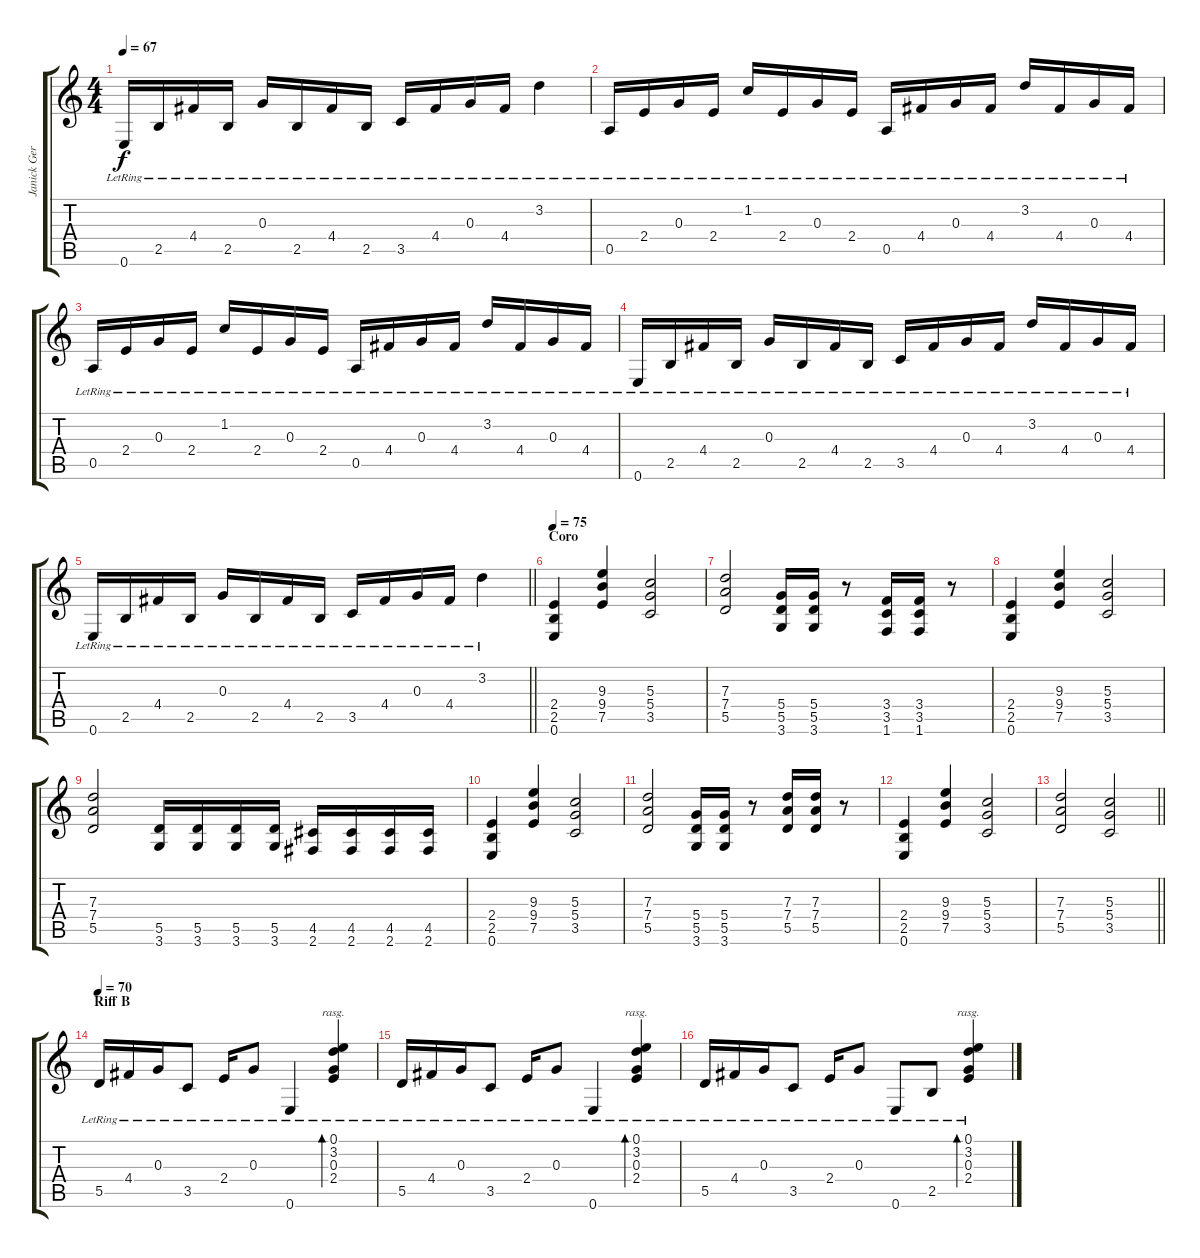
\track ("Janick Gers" "Janick Ger") {instrument distortionguitar}
\staff {score tabs}
\tuning (E4 B3 G3 D3 A2 E2) {hide}
\ts (4 4)
\tempo 67
\clef g2
\ks c
0.6{lr}.16{dy f} 2.5{lr}.16 4.4{lr}.16 2.5{lr}.16 0.3{lr}.16 2.5{lr}.16 4.4{lr}.16 2.5{lr}.16 3.5{lr}.16 4.4{lr}.16 0.3{lr}.16 4.4{lr}.16 3.2{lr}.4 |
0.5{lr}.16 2.4{lr}.16 0.3{lr}.16 2.4{lr}.16 1.2{lr}.16 2.4{lr}.16 0.3{lr}.16 2.4{lr}.16 0.5{lr}.16 4.4{lr}.16 0.3{lr}.16 4.4{lr}.16 3.2{lr}.16 4.4{lr}.16 0.3{lr}.16 4.4{lr}.16 |
0.5{lr}.16 2.4{lr}.16 0.3{lr}.16 2.4{lr}.16 1.2{lr}.16 2.4{lr}.16 0.3{lr}.16 2.4{lr}.16 0.5{lr}.16 4.4{lr}.16 0.3{lr}.16 4.4{lr}.16 3.2{lr}.16 4.4{lr}.16 0.3{lr}.16 4.4{lr}.16 |
0.6{lr}.16 2.5{lr}.16 4.4{lr}.16 2.5{lr}.16 0.3{lr}.16 2.5{lr}.16 4.4{lr}.16 2.5{lr}.16 3.5{lr}.16 4.4{lr}.16 0.3{lr}.16 4.4{lr}.16 3.2{lr}.16 4.4{lr}.16 0.3{lr}.16 4.4{lr}.16 |
\barLineRight lightlight
0.6{lr}.16 2.5{lr}.16 4.4{lr}.16 2.5{lr}.16 0.3{lr}.16 2.5{lr}.16 4.4{lr}.16 2.5{lr}.16 3.5{lr}.16 4.4{lr}.16 0.3{lr}.16 4.4{lr}.16 3.2{lr}.4 |
\section ("" "Coro")
\tempo 75
(2.4 2.5 0.6).4{volume 11 instrument distortionguitar} (9.3 9.4 7.5).4 (5.3 5.4 3.5).2 |
(7.3 7.4 5.5).2 (5.4 5.5 3.6).16 (5.4 5.5 3.6).16 r.8 (3.4 3.5 1.6).16 (3.4 3.5 1.6).16 r.8 |
(2.4 2.5 0.6).4 (9.3 9.4 7.5).4 (5.3 5.4 3.5).2 |
(7.3 7.4 5.5).2 (5.5 3.6).16 (5.5 3.6).16 (5.5 3.6).16 (5.5 3.6).16 (4.5 2.6).16 (4.5 2.6).16 (4.5 2.6).16 (4.5 2.6).16 |
(2.4 2.5 0.6).4 (9.3 9.4 7.5).4 (5.3 5.4 3.5).2 |
(7.3 7.4 5.5).2 (5.4 5.5 3.6).16 (5.4 5.5 3.6).16 r.8 (7.3 7.4 5.5).16 (7.3 7.4 5.5).16 r.8 |
(2.4 2.5 0.6).4 (9.3 9.4 7.5).4 (5.3 5.4 3.5).2 |
\barLineRight lightlight
(7.3 7.4 5.5).2 (5.3 5.4 3.5).2 |
\section ("" "Riff B")
\tempo 70
5.5{lr}.16{volume 10 instrument acousticguitarsteel} 4.4{lr}.16 0.3{lr}.16 3.5{lr}.8 2.4{lr}.16 0.3{lr}.8 0.6{lr}.4 (0.1{lr} 3.2{lr} 0.3{lr} 2.4{lr}).4{bd 60 rasg ii} |
5.5{lr}.16 4.4{lr}.16 0.3{lr}.16 3.5{lr}.8 2.4{lr}.16 0.3{lr}.8 0.6{lr}.4 (0.1{lr} 3.2{lr} 0.3{lr} 2.4{lr}).4{bd 60 rasg ii} |
5.5{lr}.16 4.4{lr}.16 0.3{lr}.16 3.5{lr}.8 2.4{lr}.16 0.3{lr}.8 0.6{lr}.8 2.5{lr}.8 (0.1{lr} 3.2{lr} 0.3{lr} 2.4{lr}).4{bd 60 rasg ii}
